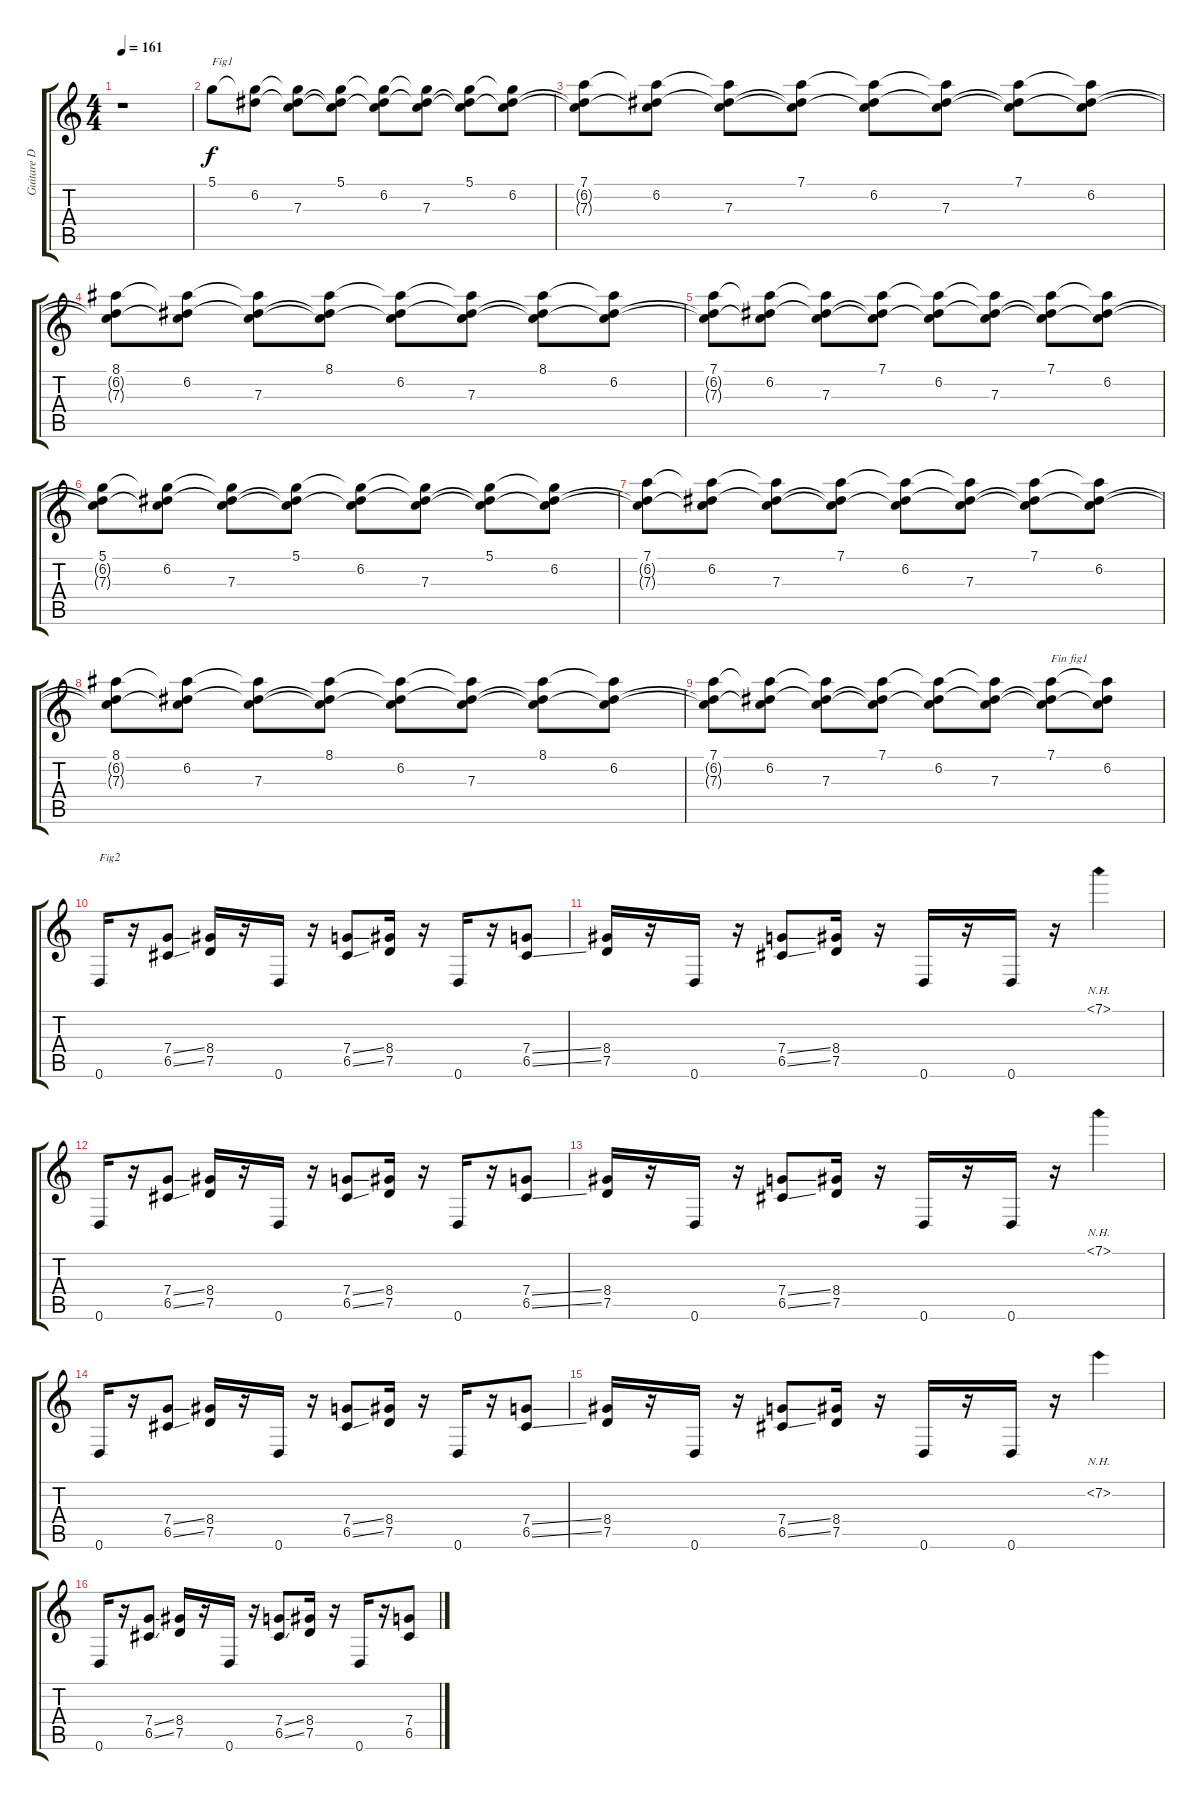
\track ("Guitare D" "Guitare D") {instrument overdrivenguitar}
\staff {score tabs}
\tuning (D4 A3 F3 C3 G2 D2) {hide}
\ts (4 4)
\tempo 161
\clef g2
\ks c
r.1{dy f instrument overdrivenguitar} |
5.1.8{txt "Fig1"} (5.1{t} 6.2).8 (5.1{t} 6.2{t} 7.3).8 (5.1 6.2{t} 7.3{t}).8 (5.1{t} 6.2 7.3{t}).8 (5.1{t} 6.2{t} 7.3).8 (5.1 6.2{t} 7.3{t}).8 (5.1{t} 6.2 7.3{t}).8 |
(7.1 6.2{t} 7.3{t}).8 (7.1{t} 6.2 7.3{t}).8 (7.1{t} 6.2{t} 7.3).8 (7.1 6.2{t} 7.3{t}).8 (7.1{t} 6.2 7.3{t}).8 (7.1{t} 6.2{t} 7.3).8 (7.1 6.2{t} 7.3{t}).8 (7.1{t} 6.2 7.3{t}).8 |
(8.1 6.2{t} 7.3{t}).8 (8.1{t} 6.2 7.3{t}).8 (8.1{t} 6.2{t} 7.3).8 (8.1 6.2{t} 7.3{t}).8 (8.1{t} 6.2 7.3{t}).8 (8.1{t} 6.2{t} 7.3).8 (8.1 6.2{t} 7.3{t}).8 (8.1{t} 6.2 7.3{t}).8 |
(7.1 6.2{t} 7.3{t}).8 (7.1{t} 6.2 7.3{t}).8 (7.1{t} 6.2{t} 7.3).8 (7.1 6.2{t} 7.3{t}).8 (7.1{t} 6.2 7.3{t}).8 (7.1{t} 6.2{t} 7.3).8 (7.1 6.2{t} 7.3{t}).8 (7.1{t} 6.2 7.3{t}).8 |
(5.1 6.2{t} 7.3{t}).8 (5.1{t} 6.2 7.3{t}).8 (5.1{t} 6.2{t} 7.3).8 (5.1 6.2{t} 7.3{t}).8 (5.1{t} 6.2 7.3{t}).8 (5.1{t} 6.2{t} 7.3).8 (5.1 6.2{t} 7.3{t}).8 (5.1{t} 6.2 7.3{t}).8 |
(7.1 6.2{t} 7.3{t}).8 (7.1{t} 6.2 7.3{t}).8 (7.1{t} 6.2{t} 7.3).8 (7.1 6.2{t} 7.3{t}).8 (7.1{t} 6.2 7.3{t}).8 (7.1{t} 6.2{t} 7.3).8 (7.1 6.2{t} 7.3{t}).8 (7.1{t} 6.2 7.3{t}).8 |
(8.1 6.2{t} 7.3{t}).8 (8.1{t} 6.2 7.3{t}).8 (8.1{t} 6.2{t} 7.3).8 (8.1 6.2{t} 7.3{t}).8 (8.1{t} 6.2 7.3{t}).8 (8.1{t} 6.2{t} 7.3).8 (8.1 6.2{t} 7.3{t}).8 (8.1{t} 6.2 7.3{t}).8 |
(7.1 6.2{t} 7.3{t}).8 (7.1{t} 6.2 7.3{t}).8 (7.1{t} 6.2{t} 7.3).8 (7.1 6.2{t} 7.3{t}).8 (7.1{t} 6.2 7.3{t}).8 (7.1{t} 6.2{t} 7.3).8 (7.1 6.2{t} 7.3{t}).8{txt "Fin fig1"} (7.1{t} 6.2 7.3{t}).8 |
0.6.16{txt "Fig2"} r.16 (7.4{ss} 6.5{ss}).8 (8.4 7.5).16 r.16 0.6.16 r.16 (7.4{ss} 6.5{ss}).8 (8.4 7.5).16 r.16 0.6.16 r.16 (7.4{ss} 6.5{ss}).8 |
(8.4 7.5).16 r.16 0.6.16 r.16 (7.4{ss} 6.5{ss}).8 (8.4 7.5).16 r.16 0.6.16 r.16 0.6.16 r.16 7.1{nh}.4 |
0.6.16 r.16 (7.4{ss} 6.5{ss}).8 (8.4 7.5).16 r.16 0.6.16 r.16 (7.4{ss} 6.5{ss}).8 (8.4 7.5).16 r.16 0.6.16 r.16 (7.4{ss} 6.5{ss}).8 |
(8.4 7.5).16 r.16 0.6.16 r.16 (7.4{ss} 6.5{ss}).8 (8.4 7.5).16 r.16 0.6.16 r.16 0.6.16 r.16 7.1{nh}.4 |
0.6.16 r.16 (7.4{ss} 6.5{ss}).8 (8.4 7.5).16 r.16 0.6.16 r.16 (7.4{ss} 6.5{ss}).8 (8.4 7.5).16 r.16 0.6.16 r.16 (7.4{ss} 6.5{ss}).8 |
(8.4 7.5).16 r.16 0.6.16 r.16 (7.4{ss} 6.5{ss}).8 (8.4 7.5).16 r.16 0.6.16 r.16 0.6.16 r.16 7.2{nh}.4 |
0.6.16 r.16 (7.4{ss} 6.5{ss}).8 (8.4 7.5).16 r.16 0.6.16 r.16 (7.4{ss} 6.5{ss}).8 (8.4 7.5).16 r.16 0.6.16 r.16 (7.4{ss} 6.5{ss}).8
